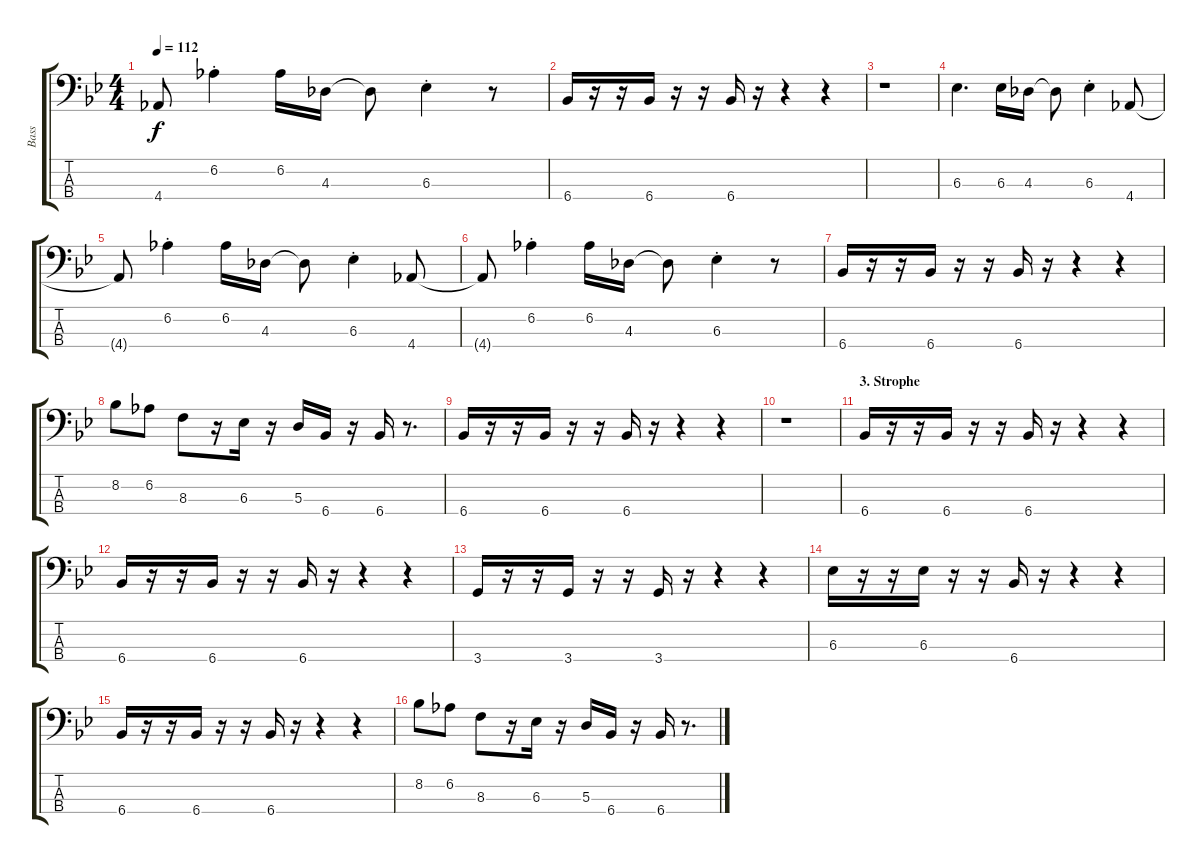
\track ("Bass" "Bass") {instrument electricbassfinger}
\staff {score tabs}
\tuning (G2 D2 A1 E1) {hide}
\ts (4 4)
\tempo 112
\clef f4
\ks bb
4.4{t}.8{dy f} 6.2{st}.4 6.2.16 4.3.16 4.3{t}.8 6.3{st}.4 r.8 |
6.4.16 r.16 r.16 6.4.16 r.16 r.16 6.4.16 r.16 r.4 r.4 |
r.1 |
6.3.4{d} 6.3.16 4.3.16 4.3{t}.8 6.3{st}.4 4.4.8 |
4.4{t}.8 6.2{st}.4 6.2.16 4.3.16 4.3{t}.8 6.3{st}.4 4.4.8 |
4.4{t}.8 6.2{st}.4 6.2.16 4.3.16 4.3{t}.8 6.3{st}.4 r.8 |
6.4.16 r.16 r.16 6.4.16 r.16 r.16 6.4.16 r.16 r.4 r.4 |
8.2.8 6.2.8 8.3.8 r.16 6.3.16 r.16 5.3.16 6.4.16 r.16 6.4.16 r.8{d} |
6.4.16 r.16 r.16 6.4.16 r.16 r.16 6.4.16 r.16 r.4 r.4 |
r.1 |
\section ("" "3. Strophe")
6.4.16 r.16 r.16 6.4.16 r.16 r.16 6.4.16 r.16 r.4 r.4 |
6.4.16 r.16 r.16 6.4.16 r.16 r.16 6.4.16 r.16 r.4 r.4 |
3.4.16 r.16 r.16 3.4.16 r.16 r.16 3.4.16 r.16 r.4 r.4 |
6.3.16 r.16 r.16 6.3.16 r.16 r.16 6.4.16 r.16 r.4 r.4 |
6.4.16 r.16 r.16 6.4.16 r.16 r.16 6.4.16 r.16 r.4 r.4 |
8.2.8 6.2.8 8.3.8 r.16 6.3.16 r.16 5.3.16 6.4.16 r.16 6.4.16 r.8{d}
